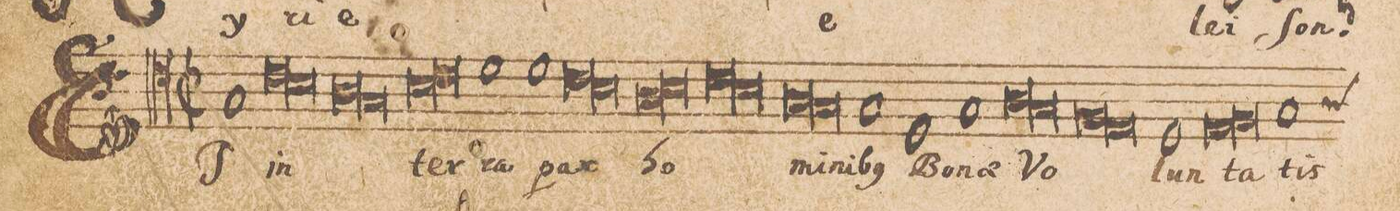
**kern	**text
*I"[TENOR.]	*
*clefC4	*
*k[]	*
*met(c|)	*
*M2/1	*
*all\right	*
1G	Et
*lig	*
1c	in
=2-	=2-
1B	.
*Xlig	*
*lig	*
1A	.
=3-	=3-
1G	.
*Xlig	*
*lig	*
1B	ter-
=4-	=4-
1c	.
*Xlig	*
1d	.
=5-	=5-
1d	-ra
*lig	*
1c	pax
=6-	=6-
1B	.
*Xlig	*
*lig	*
1A	ho-
=7-	=7-
1B	.
*Xlig	*
*lig	*
1c	-mi-
=8-	=8-
1B	.
*Xlig	*
*lig	*
1A	-ni-
=9-	=9-
1G	.
*Xlig	*
1G	-b(us)
=10-	=10-
1D	Bo-
1G	-nae
=11-	=11-
*lig	*
1A	vo-
1G	.
*Xlig	*
=12-	=12-
*lig	*
1F	.
1E	.
*Xlig	*
=13-	=13-
1D	-lun-
*lig	*
1E	-ta-
=14-	=14-
1F	.
*Xlig	*
*custos:A	*
1G	-tis
=15-	=15-
*-	*-
